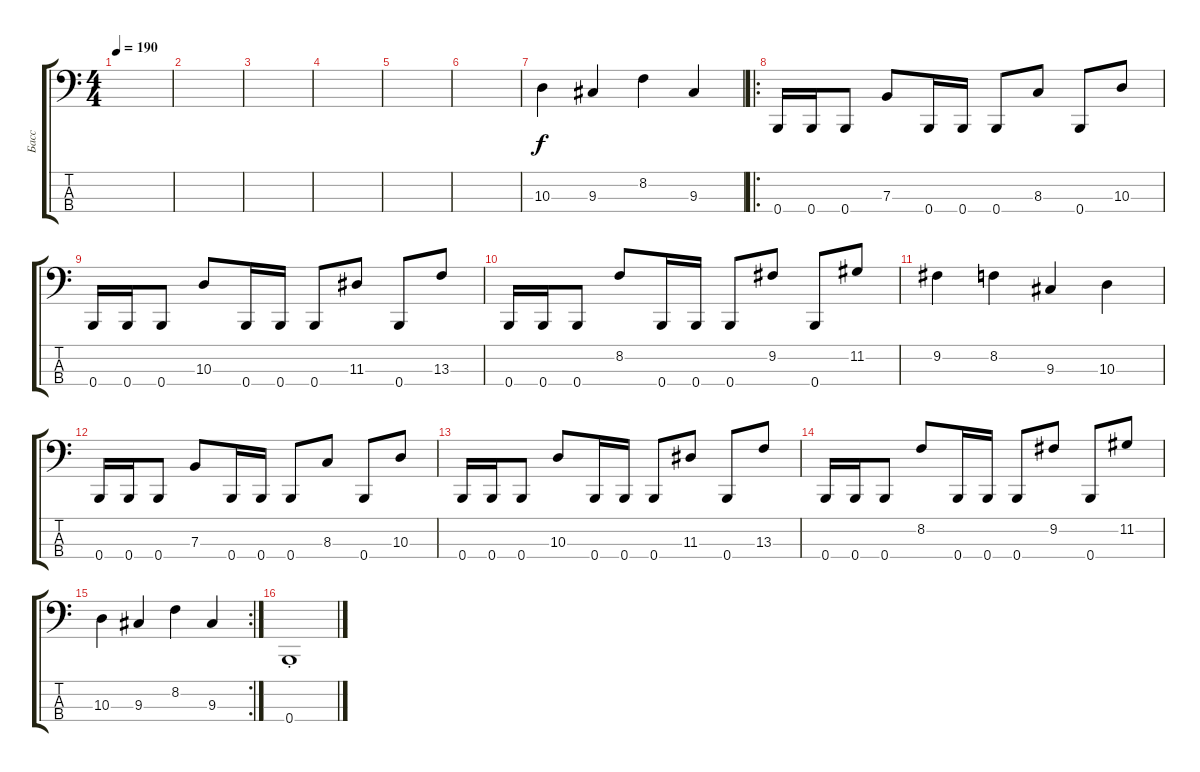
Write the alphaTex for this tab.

\track ("Басс" "Басс") {instrument electricbassfinger}
\staff {score tabs}
\tuning (D2 A1 E1 B0) {hide}
\ts (4 4)
\tempo 190
\clef f4
\ks c
|
|
|
|
|
|
10.3.4 9.3.4 8.2.4 9.3.4 |
\ro
0.4.16 0.4.16 0.4.8 7.3.8 0.4.16 0.4.16 0.4.8 8.3.8 0.4.8 10.3.8 |
0.4.16 0.4.16 0.4.8 10.3.8 0.4.16 0.4.16 0.4.8 11.3.8 0.4.8 13.3.8 |
0.4.16 0.4.16 0.4.8 8.2.8 0.4.16 0.4.16 0.4.8 9.2.8 0.4.8 11.2.8 |
9.2.4 8.2.4 9.3.4 10.3.4 |
0.4.16 0.4.16 0.4.8 7.3.8 0.4.16 0.4.16 0.4.8 8.3.8 0.4.8 10.3.8 |
0.4.16 0.4.16 0.4.8 10.3.8 0.4.16 0.4.16 0.4.8 11.3.8 0.4.8 13.3.8 |
0.4.16 0.4.16 0.4.8 8.2.8 0.4.16 0.4.16 0.4.8 9.2.8 0.4.8 11.2.8 |
\rc 2
10.3.4 9.3.4 8.2.4 9.3.4 |
0.4{st}.1
